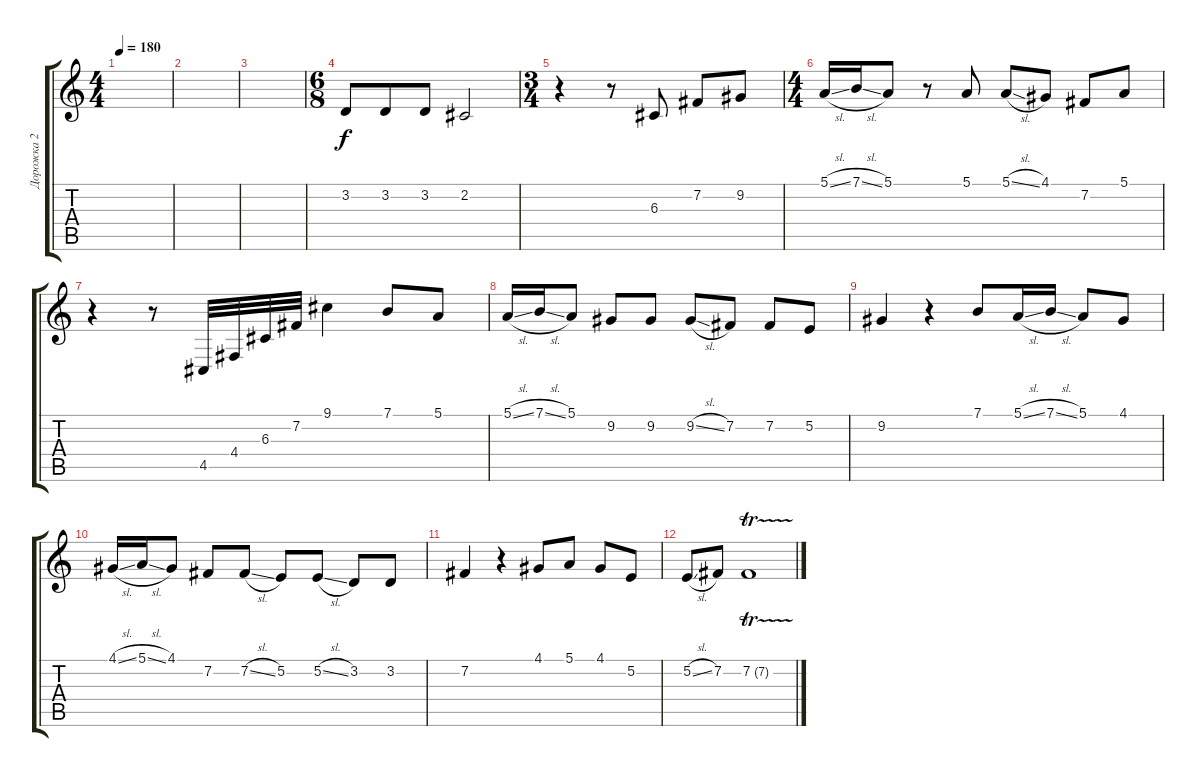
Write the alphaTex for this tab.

\track ("Дорожка 2" "Дорожка 2") {instrument pad2warm}
\staff {score tabs}
\tuning (E4 B3 G3 D3 A2 E2) {hide}
\ts (4 4)
\tempo 180
\clef g2
\ks c
|
|
|
\ts (6 8)
3.2.8 3.2.8 3.2.8 2.2.2 |
\ts (3 4)
r.4 r.8 6.3.8 7.2.8 9.2.8 |
\ts (4 4)
5.1{sl}.16 7.1{sl}.16 5.1.8 r.8 5.1.8 5.1{sl}.8 4.1.8 7.2.8 5.1.8 |
r.4 r.8 4.5.32 4.4.32 6.3.32 7.2.32 9.1.4 7.1.8 5.1.8 |
5.1{sl}.16 7.1{sl}.16 5.1.8 9.2.8 9.2.8 9.2{sl}.8 7.2.8 7.2.8 5.2.8 |
9.2.4 r.4 7.1.8 5.1{sl}.16 7.1{sl}.16 5.1.8 4.1.8 |
4.1{sl}.16 5.1{sl}.16 4.1.8 7.2.8 7.2{sl}.8 5.2.8 5.2{sl}.8 3.2.8 3.2.8 |
7.2.4 r.4 4.1.8 5.1.8 4.1.8 5.2.8 |
5.2{sl}.8 7.2.8 7.2{tr (7 16)}.1
